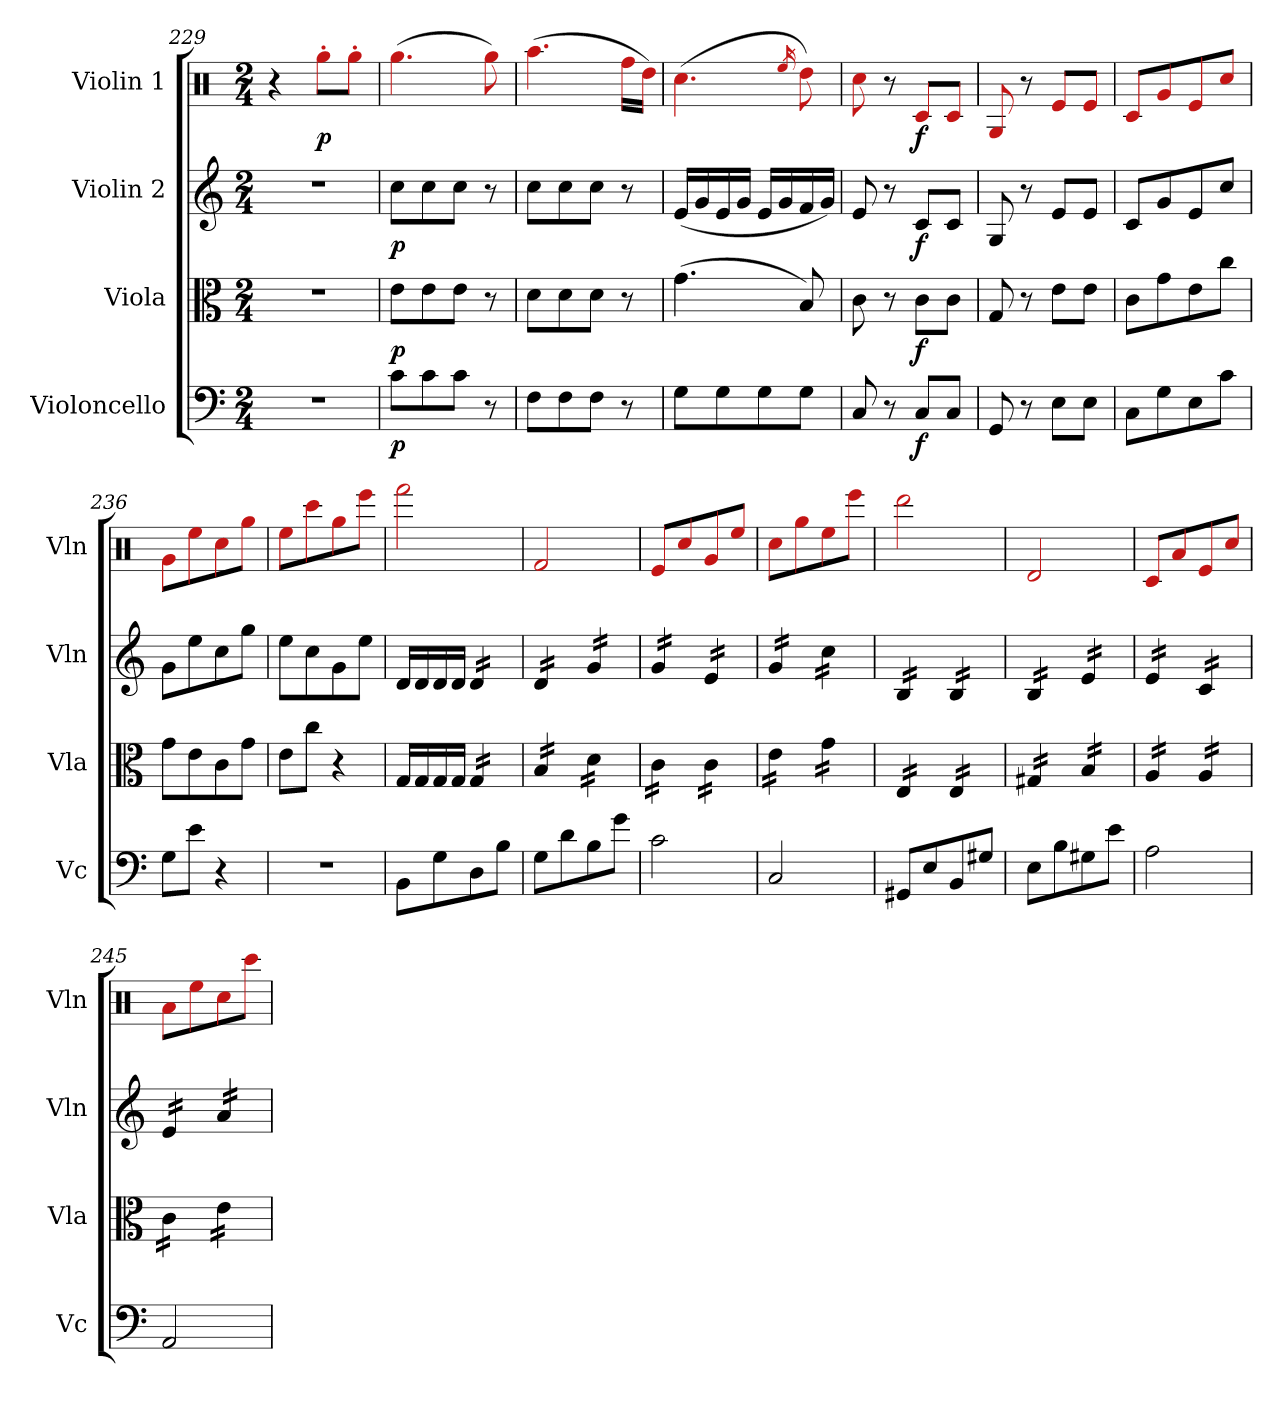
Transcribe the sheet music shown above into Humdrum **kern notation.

**kern	**dynam	**kern	**dynam	**kern	**dynam	**kern	**dynam
*part4	*part4	*part3	*part3	*part2	*part2	*part1	*part1
*staff4	*staff4	*staff3	*staff3	*staff2	*staff2	*staff1	*staff1
*I"Violoncello	*	*I"Viola	*	*I"Violin 2	*	*I"Violin 1	*
*I'Vc	*	*I'Vla	*	*I'Vln	*	*I'Vln	*
*clefF4	*	*clefC3	*	*clefG2	*	*clefX	*
*k[]	*	*k[]	*	*k[]	*	*k[]	*
*M2/4	*	*M2/4	*	*M2/4	*	*M2/4	*
=229	=229	=229	=229	=229	=229	=229	=229
2r	.	2r	.	2r	.	4r	.
!	!	!	!	!	!	!	!LO:DY:b
.	.	.	.	.	.	8gg'\L	p
.	.	.	.	.	.	8gg'\J	.
=230	=230	=230	=230	=230	=230	=230	=230
!	!LO:DY:b	!	!LO:DY:b	!	!LO:DY:b	!	!
8c\L	p	8e\L	p	8cc\L	p	(4.gg\	.
8c\	.	8e\	.	8cc\	.	.	.
8c\J	.	8e\J	.	8cc\J	.	.	.
8r	.	8r	.	8r	.	8gg#X\)	.
=231	=231	=231	=231	=231	=231	=231	=231
8F\L	.	8d\L	.	8cc\L	.	(4.aa\	.
8F\	.	8d\	.	8cc\	.	.	.
8F\J	.	8d\J	.	8cc\J	.	.	.
8r	.	8r	.	8r	.	16ff\LL	.
.	.	.	.	.	.	16dd\JJ)	.
=232	=232	=232	=232	=232	=232	=232	=232
8G\L	.	(4.g\	.	(16e/LL	.	(4.cc\	.
.	.	.	.	16g/	.	.	.
8G\	.	.	.	16e/	.	.	.
.	.	.	.	16g/JJ	.	.	.
8G\	.	.	.	16e/LL	.	.	.
.	.	.	.	16g/	.	.	.
.	.	.	.	.	.	16qee/	.
8G\J	.	8B/)	.	16f/	.	8dd\)	.
.	.	.	.	16g/JJ)	.	.	.
=233	=233	=233	=233	=233	=233	=233	=233
8C/	.	8c\	.	8e/	.	8cc\	.
8r	.	8r	.	8r	.	8r	.
!	!LO:DY:b	!	!LO:DY:b	!	!LO:DY:b	!	!LO:DY:b
8C/L	f	8c\L	f	8c/L	f	8c/L	f
8C/J	.	8c\J	.	8c/J	.	8c/J	.
=234	=234	=234	=234	=234	=234	=234	=234
8GG/	.	8G/	.	8G/	.	8G/	.
8r	.	8r	.	8r	.	8r	.
8E\L	.	8e\L	.	8e/L	.	8e/L	.
8E\J	.	8e\J	.	8e/J	.	8e/J	.
=235	=235	=235	=235	=235	=235	=235	=235
8C\L	.	8c\L	.	8c/L	.	8c/L	.
8G\	.	8g\	.	8g/	.	8g/	.
8E\	.	8e\	.	8e/	.	8e/	.
8c\J	.	8cc\J	.	8cc/J	.	8cc/J	.
!!LO:LB:g=z
=236	=236	=236	=236	=236	=236	=236	=236
8G\L	.	8g\L	.	8g\L	.	8g\L	.
8e\J	.	8e\	.	8ee\	.	8ee\	.
4r	.	8c\	.	8cc\	.	8cc\	.
.	.	8g\J	.	8gg\J	.	8gg\J	.
=237	=237	=237	=237	=237	=237	=237	=237
2r	.	8e\L	.	8ee\L	.	8ee\L	.
.	.	8cc\J	.	8cc\	.	8ccc\	.
.	.	4r	.	8g\	.	8gg\	.
.	.	.	.	8ee\J	.	8eee\J	.
=238	=238	=238	=238	=238	=238	=238	=238
8BB\L	.	16G/LL	.	16d/LL	.	2fff\	.
.	.	16G/	.	16d/	.	.	.
8G\	.	16G/	.	16d/	.	.	.
.	.	16G/JJ	.	16d/JJ	.	.	.
*	*	*tremolo	*	*	*	*	*
*	*	*	*	*tremolo	*	*	*
8D\	.	16G/LL	.	16d/LL	.	.	.
.	.	16G/	.	16d/	.	.	.
8B\J	.	16G/	.	16d/	.	.	.
.	.	16G/JJ	.	16d/JJ	.	.	.
=239	=239	=239	=239	=239	=239	=239	=239
8G\L	.	16B/LL	.	16d/LL	.	2f/	.
.	.	16B/	.	16d/	.	.	.
8d\	.	16B/	.	16d/	.	.	.
.	.	16B/JJ	.	16d/JJ	.	.	.
8B\	.	16d\LL	.	16g/LL	.	.	.
.	.	16d\	.	16g/	.	.	.
8g\J	.	16d\	.	16g/	.	.	.
.	.	16d\JJ	.	16g/JJ	.	.	.
=240	=240	=240	=240	=240	=240	=240	=240
2c\	.	16c\LL	.	16g/LL	.	8e/L	.
.	.	16c\	.	16g/	.	.	.
.	.	16c\	.	16g/	.	8cc/	.
.	.	16c\JJ	.	16g/JJ	.	.	.
.	.	16c\LL	.	16e/LL	.	8g/	.
.	.	16c\	.	16e/	.	.	.
.	.	16c\	.	16e/	.	8ee/J	.
.	.	16c\JJ	.	16e/JJ	.	.	.
=241	=241	=241	=241	=241	=241	=241	=241
2C/	.	16e\LL	.	16g/LL	.	8cc\L	.
.	.	16e\	.	16g/	.	.	.
.	.	16e\	.	16g/	.	8gg\	.
.	.	16e\JJ	.	16g/JJ	.	.	.
.	.	16g\LL	.	16cc\LL	.	8ee\	.
.	.	16g\	.	16cc\	.	.	.
.	.	16g\	.	16cc\	.	8eee\J	.
.	.	16g\JJ	.	16cc\JJ	.	.	.
=242	=242	=242	=242	=242	=242	=242	=242
8GG#X/L	.	16E/LL	.	16B/LL	.	2ddd\	.
.	.	16E/	.	16B/	.	.	.
8E/	.	16E/	.	16B/	.	.	.
.	.	16E/JJ	.	16B/JJ	.	.	.
8BB/	.	16E/LL	.	16B/LL	.	.	.
.	.	16E/	.	16B/	.	.	.
8G#X/J	.	16E/	.	16B/	.	.	.
.	.	16E/JJ	.	16B/JJ	.	.	.
=243	=243	=243	=243	=243	=243	=243	=243
8E\L	.	16G#X/LL	.	16B/LL	.	2d/	.
.	.	16G#X/	.	16B/	.	.	.
8B\	.	16G#X/	.	16B/	.	.	.
.	.	16G#X/JJ	.	16B/JJ	.	.	.
8G#X\	.	16B/LL	.	16e/LL	.	.	.
.	.	16B/	.	16e/	.	.	.
8e\J	.	16B/	.	16e/	.	.	.
.	.	16B/JJ	.	16e/JJ	.	.	.
=244	=244	=244	=244	=244	=244	=244	=244
2A\	.	16A/LL	.	16e/LL	.	8c/L	.
.	.	16A/	.	16e/	.	.	.
.	.	16A/	.	16e/	.	8a/	.
.	.	16A/JJ	.	16e/JJ	.	.	.
.	.	16A/LL	.	16c/LL	.	8e/	.
.	.	16A/	.	16c/	.	.	.
.	.	16A/	.	16c/	.	8cc/J	.
.	.	16A/JJ	.	16c/JJ	.	.	.
=245	=245	=245	=245	=245	=245	=245	=245
2AA/	.	16c\LL	.	16e/LL	.	8a\L	.
.	.	16c\	.	16e/	.	.	.
.	.	16c\	.	16e/	.	8ee\	.
.	.	16c\JJ	.	16e/JJ	.	.	.
.	.	16e\LL	.	16a/LL	.	8cc\	.
.	.	16e\	.	16a/	.	.	.
.	.	16e\	.	16a/	.	8ccc\J	.
.	.	16e\JJ	.	16a/JJ	.	.	.
*	*	*	*	*Xtremolo	*	*	*
*	*	*Xtremolo	*	*	*	*	*
=	=	=	=	=	=	=	=
*-	*-	*-	*-	*-	*-	*-	*-
